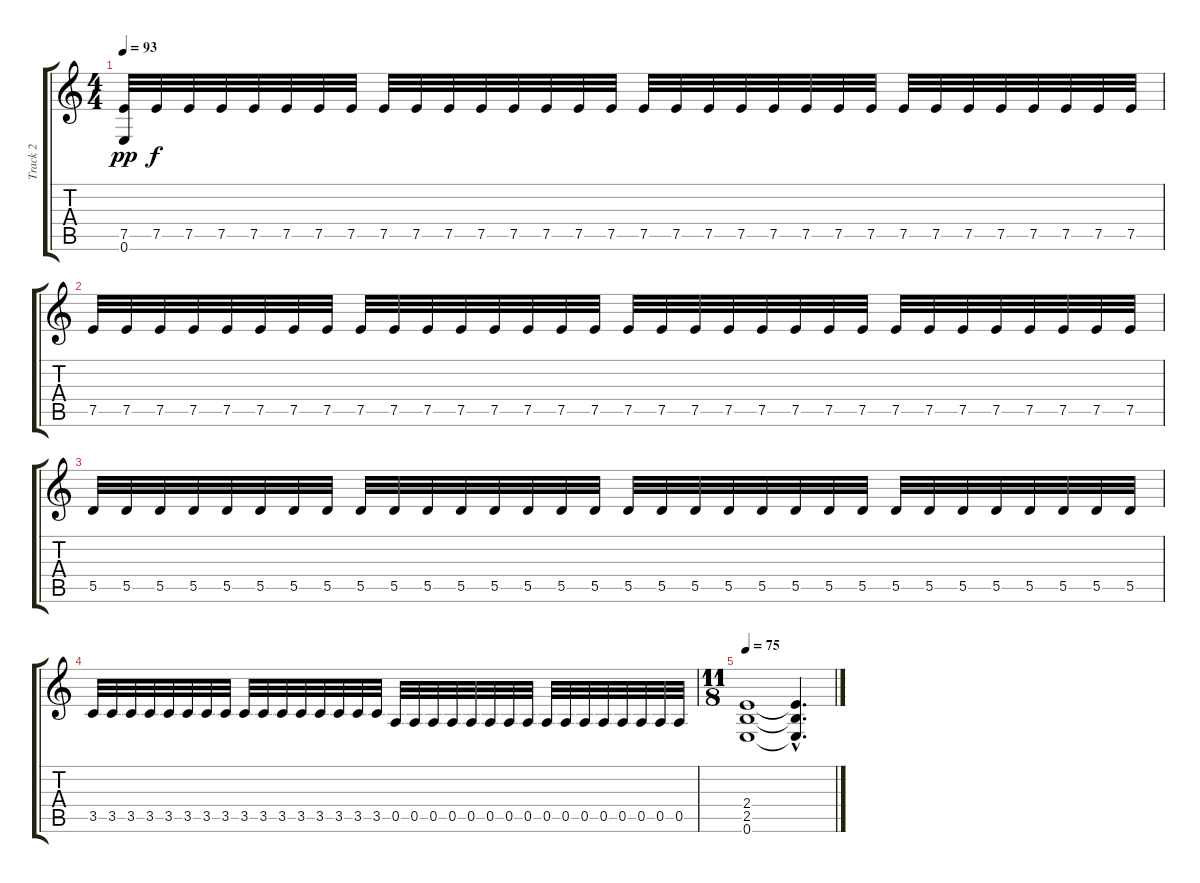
\track ("Track 2" "Track 2") {instrument distortionguitar}
\staff {score tabs}
\tuning (E4 B3 G3 D3 A2 E2) {hide}
\ts (4 4)
\section ("" "")
\tempo 93
\clef g2
\ks c
(7.5 0.6).32{dy pp} 7.5.32{dy f} 7.5.32 7.5.32 7.5.32 7.5.32 7.5.32 7.5.32 7.5.32 7.5.32 7.5.32 7.5.32 7.5.32 7.5.32 7.5.32 7.5.32 7.5.32 7.5.32 7.5.32 7.5.32 7.5.32 7.5.32 7.5.32 7.5.32 7.5.32 7.5.32 7.5.32 7.5.32 7.5.32 7.5.32 7.5.32 7.5.32 |
7.5.32 7.5.32 7.5.32 7.5.32 7.5.32 7.5.32 7.5.32 7.5.32 7.5.32 7.5.32 7.5.32 7.5.32 7.5.32 7.5.32 7.5.32 7.5.32 7.5.32 7.5.32 7.5.32 7.5.32 7.5.32 7.5.32 7.5.32 7.5.32 7.5.32 7.5.32 7.5.32 7.5.32 7.5.32 7.5.32 7.5.32 7.5.32 |
5.5.32 5.5.32 5.5.32 5.5.32 5.5.32 5.5.32 5.5.32 5.5.32 5.5.32 5.5.32 5.5.32 5.5.32 5.5.32 5.5.32 5.5.32 5.5.32 5.5.32 5.5.32 5.5.32 5.5.32 5.5.32 5.5.32 5.5.32 5.5.32 5.5.32 5.5.32 5.5.32 5.5.32 5.5.32 5.5.32 5.5.32 5.5.32 |
3.5.32 3.5.32 3.5.32 3.5.32 3.5.32 3.5.32 3.5.32 3.5.32 3.5.32 3.5.32 3.5.32 3.5.32 3.5.32 3.5.32 3.5.32 3.5.32 0.5.32 0.5.32 0.5.32 0.5.32 0.5.32 0.5.32 0.5.32 0.5.32 0.5.32 0.5.32 0.5.32 0.5.32 0.5.32 0.5.32 0.5.32 0.5.32 |
\ts (11 8)
\tempo 75
(2.4 2.5 0.6).1 (2.4{hac t} 2.5{hac t} 0.6{hac t}).4{d}
